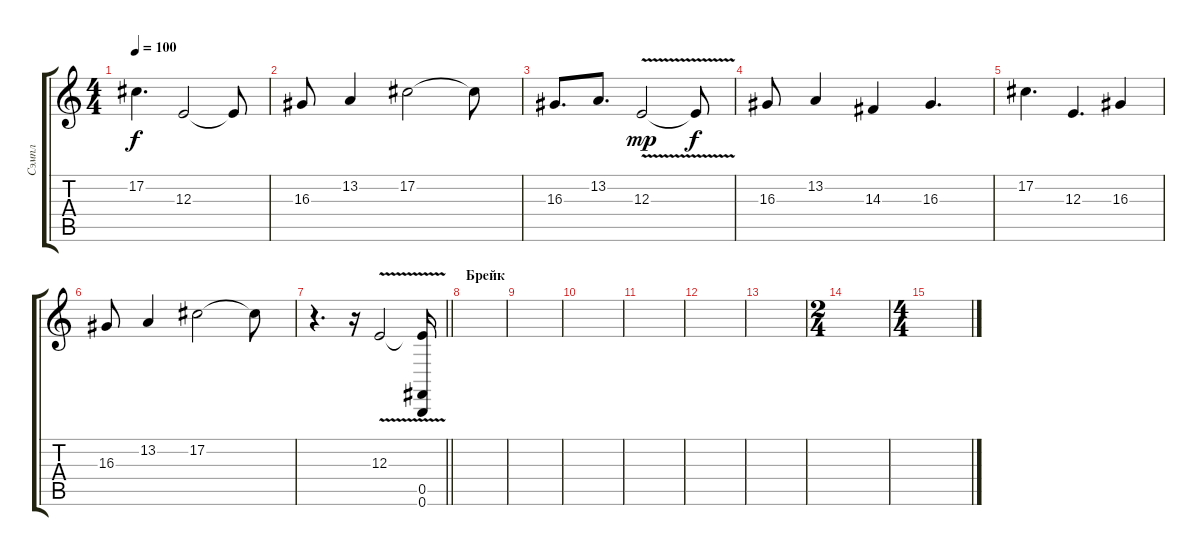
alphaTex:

\track ("Сэмпл" "Сэмпл") {instrument fx7echoes}
\staff {score tabs}
\tuning (Db4 Ab3 E3 B2 Gb2 B1) {hide}
\ts (4 4)
\tempo 100
\clef g2
\ks c
17.2{t}.4{d dy f} 12.3.2 12.3{t}.8 |
16.3.8 13.2.4 17.2.2 17.2{t}.8 |
16.3.8{d} 13.2.8{d} 12.3{v}.2{dy mp} 12.3{t}.8{dy f} |
16.3.8 13.2.4 14.3.4 16.3.4{d} |
17.2.4{d} 12.3.4{d} 16.3.4 |
16.3.8 13.2.4 17.2.2 17.2{t}.8 |
\barLineRight lightlight
r.4{d} r.16 12.3{v}.2 (12.3{t} 0.5 0.6).16 |
\section ("" "Брейк")
|
|
|
|
|
|
\ts (2 4)
|
\ts (4 4)
